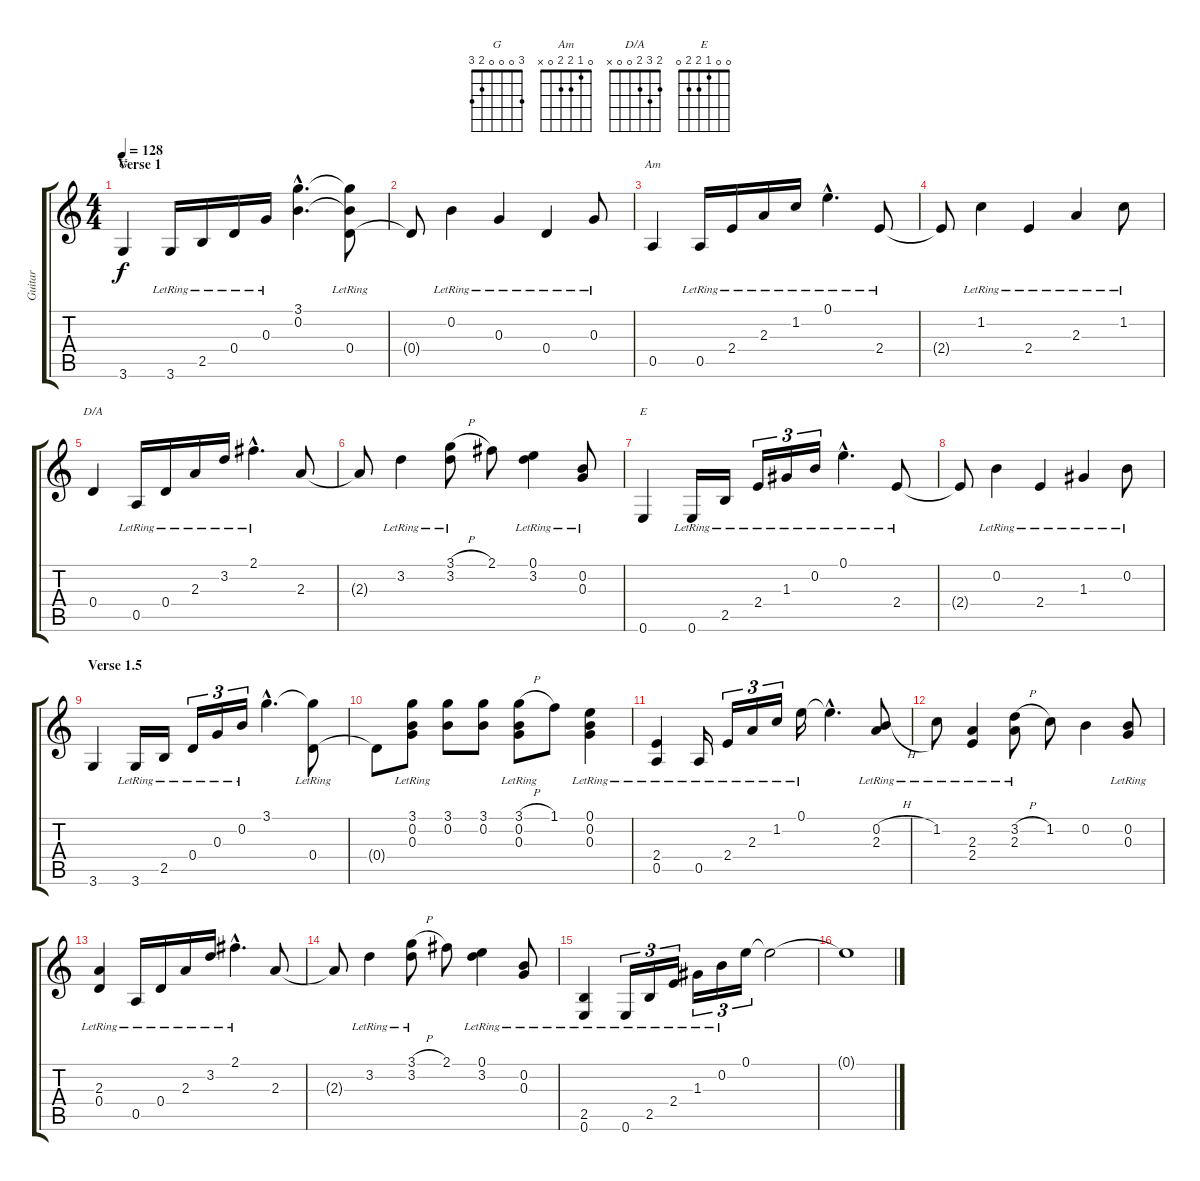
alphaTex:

\track ("Guitar" "Guitar") {instrument electricguitarclean}
\staff {score tabs}
\tuning (E4 B3 G3 D3 A2 E2) {hide}
\chord ("G" 3 0 0 0 2 3)
\chord ("Am" 0 1 2 2 0 x)
\chord ("D/A" 2 3 2 0 0 x)
\chord ("E" 0 0 1 2 2 0)
\ts (4 4)
\section ("" "Verse 1")
\tempo 128
\tempo 120
\tempo 128
\clef g2
\ks c
3.6.4{ch "G" dy f instrument electricguitarclean} 3.6{lr}.16 2.5{lr}.16 0.4{lr}.16 0.3{lr}.16 (3.1{hac} 0.2{hac}).4{d} (3.1{t} 0.2{t} 0.4{lr}).8 |
0.4{t}.8 0.2{lr}.4 0.3{lr}.4 0.4{lr}.4 0.3{lr}.8 |
0.5.4{ch "Am"} 0.5{lr}.16 2.4{lr}.16 2.3{lr}.16 1.2{lr}.16 0.1{hac lr}.4{d} 2.4{lr}.8 |
2.4{t}.8 1.2{lr}.4 2.4{lr}.4 2.3{lr}.4 1.2{lr}.8 |
0.4.4{ch "D/A"} 0.5{lr}.16 0.4{lr}.16 2.3{lr}.16 3.2{lr}.16 2.1{hac lr}.4{d} 2.3.8 |
2.3{t}.8 3.2{lr}.4 (3.1{h} 3.2{lr}).8 2.1.8 (0.1{lr} 3.2).4 (0.2{lr} 0.3{lr}).8 |
0.6.4{ch "E"} 0.6{lr}.16 2.5{lr}.16 2.4{lr}.16{tu (3 2)} 1.3{lr}.16{tu (3 2)} 0.2{lr}.16{tu (3 2)} 0.1{hac lr}.4{d} 2.4{lr}.8 |
2.4{t}.8 0.2{lr}.4 2.4{lr}.4 1.3{lr}.4 0.2{lr}.8 |
\section ("" "Verse 1.5")
3.6.4 3.6{lr}.16 2.5{lr}.16 0.4{lr}.16{tu (3 2)} 0.3{lr}.16{tu (3 2)} 0.2{lr}.16{tu (3 2)} 3.1{hac}.4{d} (3.1{t} 0.4{lr}).8 |
0.4{t}.8 (3.1 0.2 0.3{lr}).8 (3.1 0.2).8 (3.1 0.2).8 (3.1{h} 0.2{lr} 0.3{lr}).8 1.1.8 (0.1{lr} 0.2{lr} 0.3).4 |
(2.4{lr} 0.5).4 0.5{lr}.16 2.4{lr}.16{tu (3 2)} 2.3{lr}.16{tu (3 2)} 1.2{lr}.16{tu (3 2)} 0.1{lr}.16 0.1{hac t}.4{d} (0.2{h} 2.3{lr}).8 |
1.2{lr}.8 (2.3{lr} 2.4{lr}).4 (3.2{h} 2.3{lr}).8 1.2.8 0.2.4 (0.2{lr} 0.3{lr}).8 |
(2.3{lr} 0.4).4 0.5{lr}.16 0.4{lr}.16 2.3{lr}.16 3.2{lr}.16 2.1{hac lr}.4{d} 2.3.8 |
2.3{t}.8 3.2{lr}.4 (3.1{h} 3.2{lr}).8 2.1.8 (0.1{lr} 3.2).4 (0.2{lr} 0.3{lr}).8 |
(2.5{lr} 0.6).4 0.6{lr}.16{tu (3 2)} 2.5{lr}.16{tu (3 2)} 2.4{lr}.16{tu (3 2)} 1.3{lr}.16{tu (3 2)} 0.2{lr}.16{tu (3 2)} 0.1.16{tu (3 2)} 0.1{t}.2 |
0.1{t}.1
